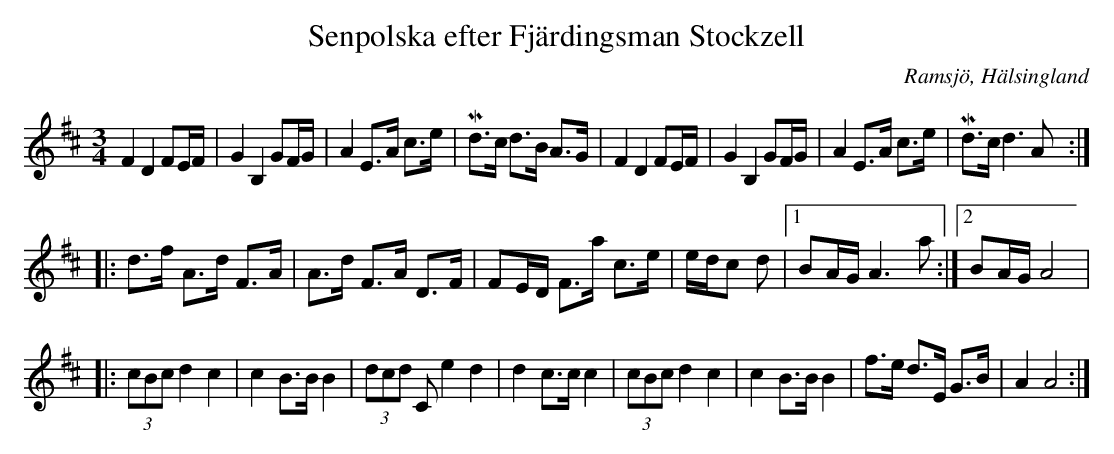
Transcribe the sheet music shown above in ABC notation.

X:1
T: Senpolska efter Fjärdingsman Stockzell
O: Ramsjö, Hälsingland
M:3/4
L:1/8
K:D
F2 D2 FE/F/|G2 B,2 GF/G/| A2 E>A c>e|Md>c d>B A>G|F2 D2 FE/F/|G2 B,2 GF/G/| A2 E>A c>e|Md>c d2>A2:|
|:d>f A>d F>A| A>d F>A D>F|FE/D/ F>a c>e|e/d/c d|1 BA/G/ A2>a2:|2 BA/G/ A4|
|:(3cBc d2 c2|c2 B>B B2|(3dcd Ce2 d2|d2 c>c c2|(3cBc d2 c2|c2 B>B B2|f>e d>E G>B|A2 A4:|
